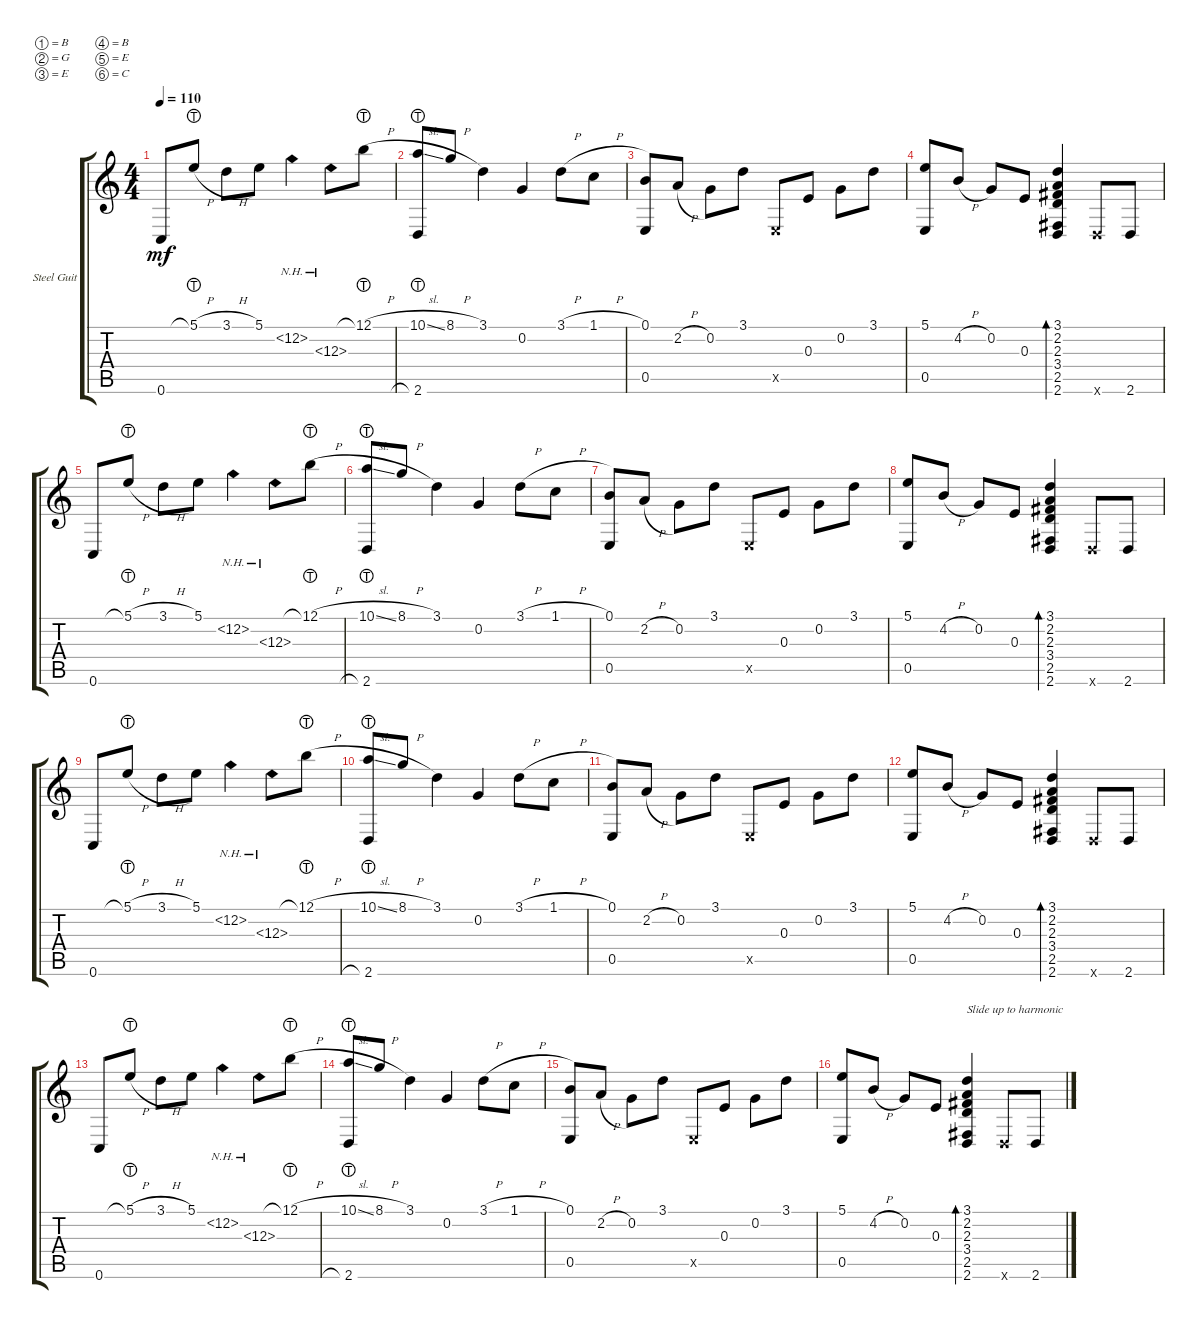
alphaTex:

\defaultSystemsLayout 4
\bracketExtendMode groupsimilarinstruments
\firstSystemTrackNameOrientation horizontal
\otherSystemsTrackNameOrientation horizontal
\track ("Steel Guitar" "Steel Guit") {instrument acousticguitarsteel}
\staff {score tabs}
\tuning (B3 G3 E3 B2 E2 C2)
\ts (4 4)
\tempo 110
\clef g2
\scale
0.997445
\ks c
0.6.8{dy mf instrument acousticguitarsteel} 5.1{h lht}.8 3.1{h}.8 5.1.8 12.2{nh}.4 12.3{nh}.8 12.1{h lht}.8 |
\scale
1.00355 (2.6{lht} 10.1{sl}).8 8.1{h}.8 3.1.4 0.2.4 3.1{h}.8 1.1{h}.8 |
\scale
0.998947 (0.1 0.5).8 2.2{h}.8 0.2.8 3.1.8 0.5{x}.8 0.3.8 0.2.8 3.1.8 |
(5.1 0.5).8 4.2{h}.8 0.2.8 0.3.8 (2.6 2.5 3.4 2.3 2.2 3.1).4{bd 67} 2.6{x}.8 2.6.8 |
0.6.8 5.1{h lht}.8 3.1{h}.8 5.1.8 12.2{nh}.4 12.3{nh}.8 12.1{h lht}.8 |
(2.6{lht} 10.1{sl}).8 8.1{h}.8 3.1.4 0.2.4 3.1{h}.8 1.1{h}.8 |
(0.1 0.5).8 2.2{h}.8 0.2.8 3.1.8 0.5{x}.8 0.3.8 0.2.8 3.1.8 |
(5.1 0.5).8 4.2{h}.8 0.2.8 0.3.8 (2.6 2.5 3.4 2.3 2.2 3.1).4{bd 67} 2.6{x}.8 2.6.8 |
0.6.8 5.1{h lht}.8 3.1{h}.8 5.1.8 12.2{nh}.4 12.3{nh}.8 12.1{h lht}.8 |
(2.6{lht} 10.1{sl}).8 8.1{h}.8 3.1.4 0.2.4 3.1{h}.8 1.1{h}.8 |
(0.1 0.5).8 2.2{h}.8 0.2.8 3.1.8 0.5{x}.8 0.3.8 0.2.8 3.1.8 |
(5.1 0.5).8 4.2{h}.8 0.2.8 0.3.8 (2.6 2.5 3.4 2.3 2.2 3.1).4{bd 67} 2.6{x}.8 2.6.8 |
0.6.8 5.1{h lht}.8 3.1{h}.8 5.1.8 12.2{nh}.4 12.3{nh}.8 12.1{h lht}.8 |
(2.6{lht} 10.1{sl}).8 8.1{h}.8 3.1.4 0.2.4 3.1{h}.8 1.1{h}.8 |
(0.1 0.5).8 2.2{h}.8 0.2.8 3.1.8 0.5{x}.8 0.3.8 0.2.8 3.1.8 |
(5.1 0.5).8 4.2{h}.8 0.2.8 0.3.8 (2.6 2.5 3.4 2.3 2.2 3.1).4{bd 67 txt "Slide up to harmonic"} 2.6{x}.8 2.6.8
